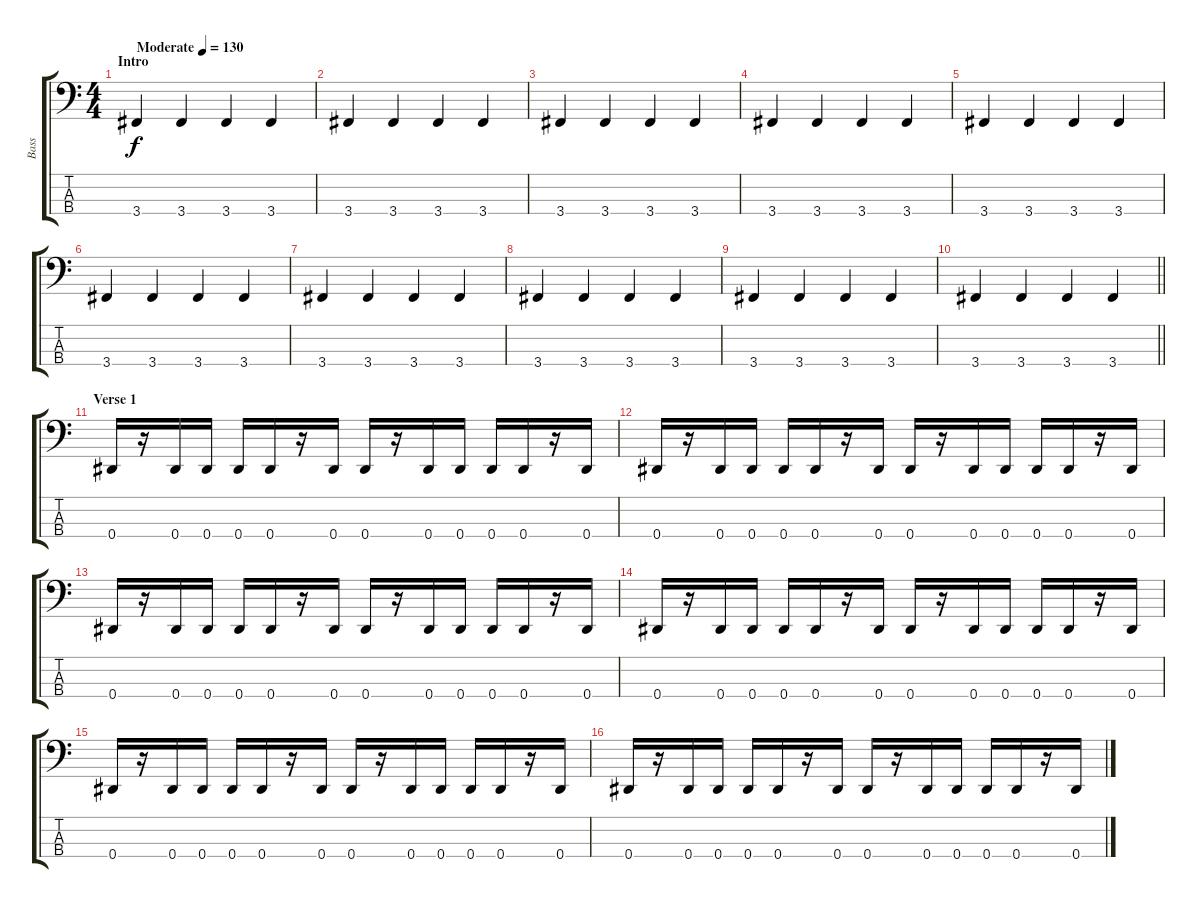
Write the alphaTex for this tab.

\track ("Bass" "Bass") {instrument electricbassfinger}
\staff {score tabs}
\tuning (Gb2 Db2 Ab1 Eb1) {hide}
\ts (4 4)
\section ("" "Intro")
\tempo (130 "Moderate")
\clef f4
\ks c
3.4.4{dy f instrument electricbassfinger} 3.4.4 3.4.4 3.4.4 |
3.4.4 3.4.4 3.4.4 3.4.4 |
3.4.4 3.4.4 3.4.4 3.4.4 |
3.4.4 3.4.4 3.4.4 3.4.4 |
3.4.4 3.4.4 3.4.4 3.4.4 |
3.4.4 3.4.4 3.4.4 3.4.4 |
3.4.4 3.4.4 3.4.4 3.4.4 |
3.4.4 3.4.4 3.4.4 3.4.4 |
3.4.4 3.4.4 3.4.4 3.4.4 |
\barLineRight lightlight
3.4.4 3.4.4 3.4.4 3.4.4 |
\section ("" "Verse 1")
0.4.16 r.16 0.4.16 0.4.16 0.4.16 0.4.16 r.16 0.4.16 0.4.16 r.16 0.4.16 0.4.16 0.4.16 0.4.16 r.16 0.4.16 |
0.4.16 r.16 0.4.16 0.4.16 0.4.16 0.4.16 r.16 0.4.16 0.4.16 r.16 0.4.16 0.4.16 0.4.16 0.4.16 r.16 0.4.16 |
0.4.16 r.16 0.4.16 0.4.16 0.4.16 0.4.16 r.16 0.4.16 0.4.16 r.16 0.4.16 0.4.16 0.4.16 0.4.16 r.16 0.4.16 |
0.4.16 r.16 0.4.16 0.4.16 0.4.16 0.4.16 r.16 0.4.16 0.4.16 r.16 0.4.16 0.4.16 0.4.16 0.4.16 r.16 0.4.16 |
0.4.16 r.16 0.4.16 0.4.16 0.4.16 0.4.16 r.16 0.4.16 0.4.16 r.16 0.4.16 0.4.16 0.4.16 0.4.16 r.16 0.4.16 |
0.4.16 r.16 0.4.16 0.4.16 0.4.16 0.4.16 r.16 0.4.16 0.4.16 r.16 0.4.16 0.4.16 0.4.16 0.4.16 r.16 0.4.16
